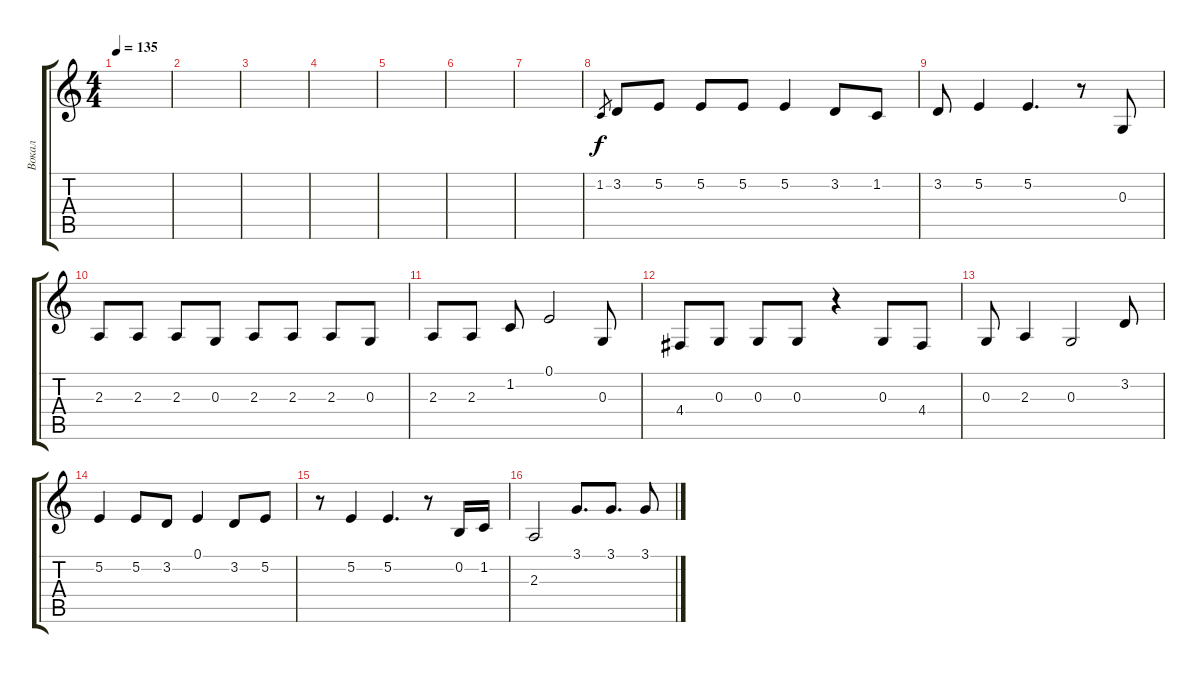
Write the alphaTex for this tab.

\track ("Вокал" "Вокал") {instrument altosax}
\staff {score tabs}
\tuning (E4 B3 G3 D3 A2 E2) {hide}
\ts (4 4)
\tempo 135
\clef g2
\ks c
|
|
|
|
|
|
|
1.2.8{gr} 3.2.8 5.2.8 5.2.8 5.2.8 5.2.4 3.2.8 1.2.8 |
3.2.8 5.2.4 5.2.4{d} r.8 0.3.8 |
2.3.8 2.3.8 2.3.8 0.3.8 2.3.8 2.3.8 2.3.8 0.3.8 |
2.3.8 2.3.8 1.2.8 0.1.2 0.3.8 |
4.4.8 0.3.8 0.3.8 0.3.8 r.4 0.3.8 4.4.8 |
0.3.8 2.3.4 0.3.2 3.2.8 |
5.2.4 5.2.8 3.2.8 0.1.4 3.2.8 5.2.8 |
r.8 5.2.4 5.2.4{d} r.8 0.2.16 1.2.16 |
2.3.2 3.1.8{d} 3.1.8{d} 3.1.8
